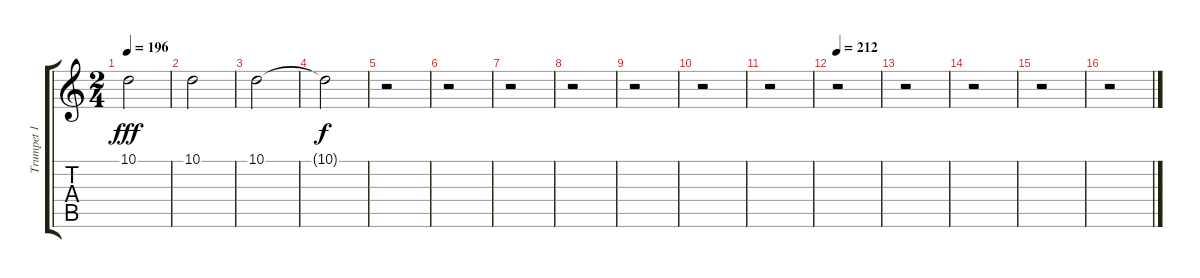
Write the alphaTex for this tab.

\track ("Trumpet 1" "Trumpet 1") {instrument trumpet}
\staff {score tabs}
\tuning (E4 B3 G3 D3 A2 E2) {hide}
\ts (2 4)
\tempo 196
\clef g2
\ks c
10.1.2{dy fff} |
10.1.2 |
10.1.2 |
10.1{t}.2{dy f} |
r.2 |
r.2 |
r.2 |
r.2 |
r.2 |
r.2 |
r.2 |
\tempo 212
r.2 |
r.2 |
r.2 |
r.2 |
r.2
